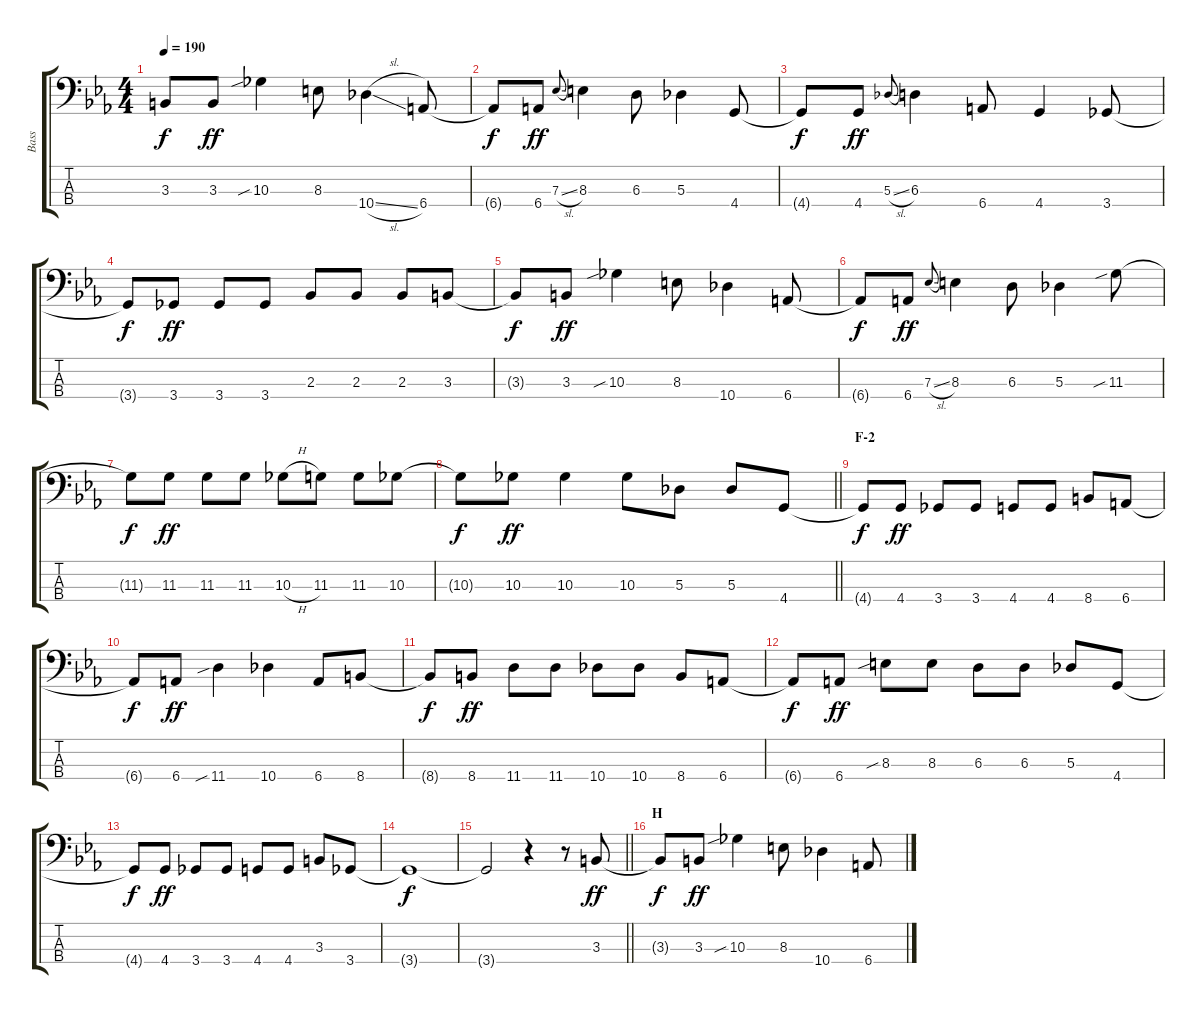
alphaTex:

\track ("Bass" "Bass") {instrument electricbasspick}
\staff {score tabs}
\tuning (Gb2 Db2 Ab1 Eb1) {hide}
\ts (4 4)
\tempo 190
\clef f4
\ks eb
3.3{t}.8{dy f} 3.3.8{dy ff} 10.3{sib}.4 8.3.8 10.4{sl}.4 6.4.8 |
6.4{t}.8{dy f} 6.4.8{dy ff} 7.3{sl}.8{gr onbeat} 8.3.4 6.3.8 5.3.4 4.4.8 |
4.4{t}.8{dy f} 4.4.8{dy ff} 5.3{sl}.8{gr onbeat} 6.3.4 6.4.8 4.4.4 3.4.8 |
3.4{t}.8{dy f} 3.4.8{dy ff} 3.4.8 3.4.8 2.3.8 2.3.8 2.3.8 3.3.8 |
3.3{t}.8{dy f} 3.3.8{dy ff} 10.3{sib}.4 8.3.8 10.4.4 6.4.8 |
6.4{t}.8{dy f} 6.4.8{dy ff} 7.3{sl}.8{gr onbeat} 8.3.4 6.3.8 5.3.4 11.3{sib}.8 |
11.3{t}.8{dy f} 11.3.8{dy ff} 11.3.8 11.3.8 10.3{h}.8 11.3.8 11.3.8 10.3.8 |
\barLineRight lightlight
10.3{t}.8{dy f} 10.3.8{dy ff} 10.3.4 10.3.8 5.3.8 5.3.8 4.4.8 |
\section ("" "F-2")
4.4{t}.8{dy f} 4.4.8{dy ff} 3.4.8 3.4.8 4.4.8 4.4.8 8.4.8 6.4.8 |
6.4{t}.8{dy f} 6.4.8{dy ff} 11.4{sib}.4 10.4.4 6.4.8 8.4.8 |
8.4{t}.8{dy f} 8.4.8{dy ff} 11.4.8 11.4.8 10.4.8 10.4.8 8.4.8 6.4.8 |
6.4{t}.8{dy f} 6.4.8{dy ff} 8.3{sib}.8 8.3.8 6.3.8 6.3.8 5.3.8 4.4.8 |
4.4{t}.8{dy f} 4.4.8{dy ff} 3.4.8 3.4.8 4.4.8 4.4.8 3.3.8 3.4.8 |
3.4{t}.1{dy f} |
\barLineRight lightlight
3.4{t}.2 r.4 r.8 3.3.8{dy ff} |
\section ("" "H")
3.3{t}.8{dy f} 3.3.8{dy ff} 10.3{sib}.4 8.3.8 10.4.4 6.4.8
